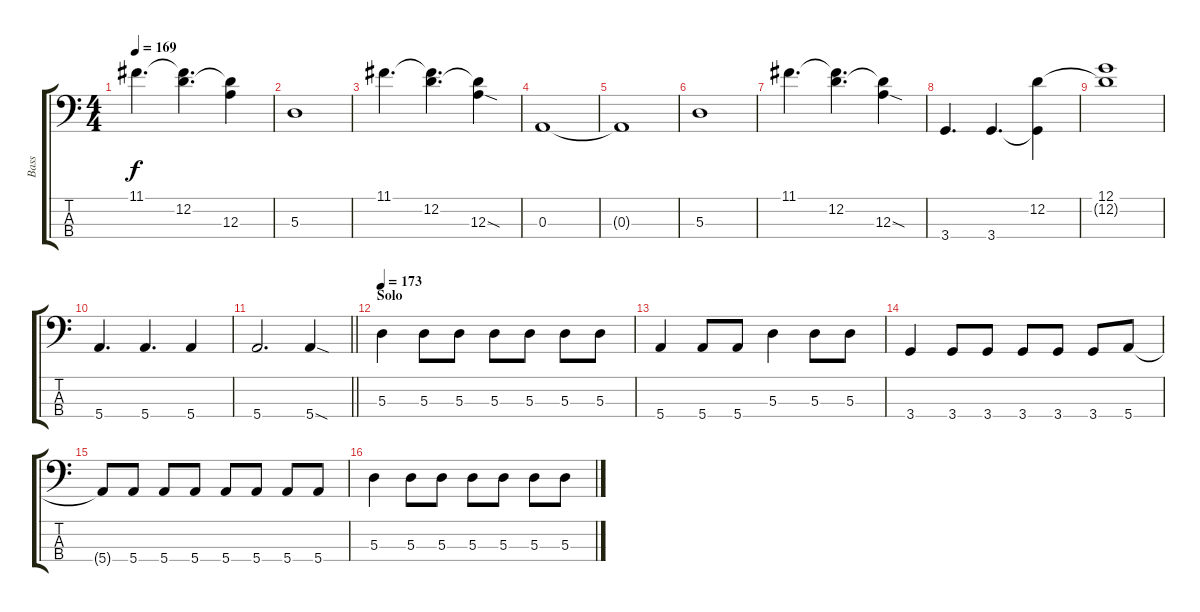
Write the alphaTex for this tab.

\track ("Bass" "Bass") {instrument electricbasspick}
\staff {score tabs}
\tuning (G2 D2 A1 E1) {hide}
\ts (4 4)
\tempo 169
\clef f4
\ks c
11.1.4{d dy f} (11.1{t} 12.2).4{d} (12.2{t} 12.3).4 |
5.3.1 |
11.1.4{d} (11.1{t} 12.2).4{d} (12.2{t} 12.3{sod}).4 |
0.3.1 |
0.3{t}.1 |
5.3.1 |
11.1.4{d} (11.1{t} 12.2).4{d} (12.2{t} 12.3{sod}).4 |
3.4.4{d} 3.4.4{d} (12.2 3.4{t}).4 |
(12.1 12.2{t}).1 |
5.4.4{d} 5.4.4{d} 5.4.4 |
\barLineRight lightlight
5.4.2{d} 5.4{sod}.4 |
\section ("" "Solo")
\tempo 173
5.3.4 5.3.8 5.3.8 5.3.8 5.3.8 5.3.8 5.3.8 |
5.4.4 5.4.8 5.4.8 5.3.4 5.3.8 5.3.8 |
3.4.4 3.4.8 3.4.8 3.4.8 3.4.8 3.4.8 5.4.8 |
5.4{t}.8 5.4.8 5.4.8 5.4.8 5.4.8 5.4.8 5.4.8 5.4.8 |
5.3.4 5.3.8 5.3.8 5.3.8 5.3.8 5.3.8 5.3.8
